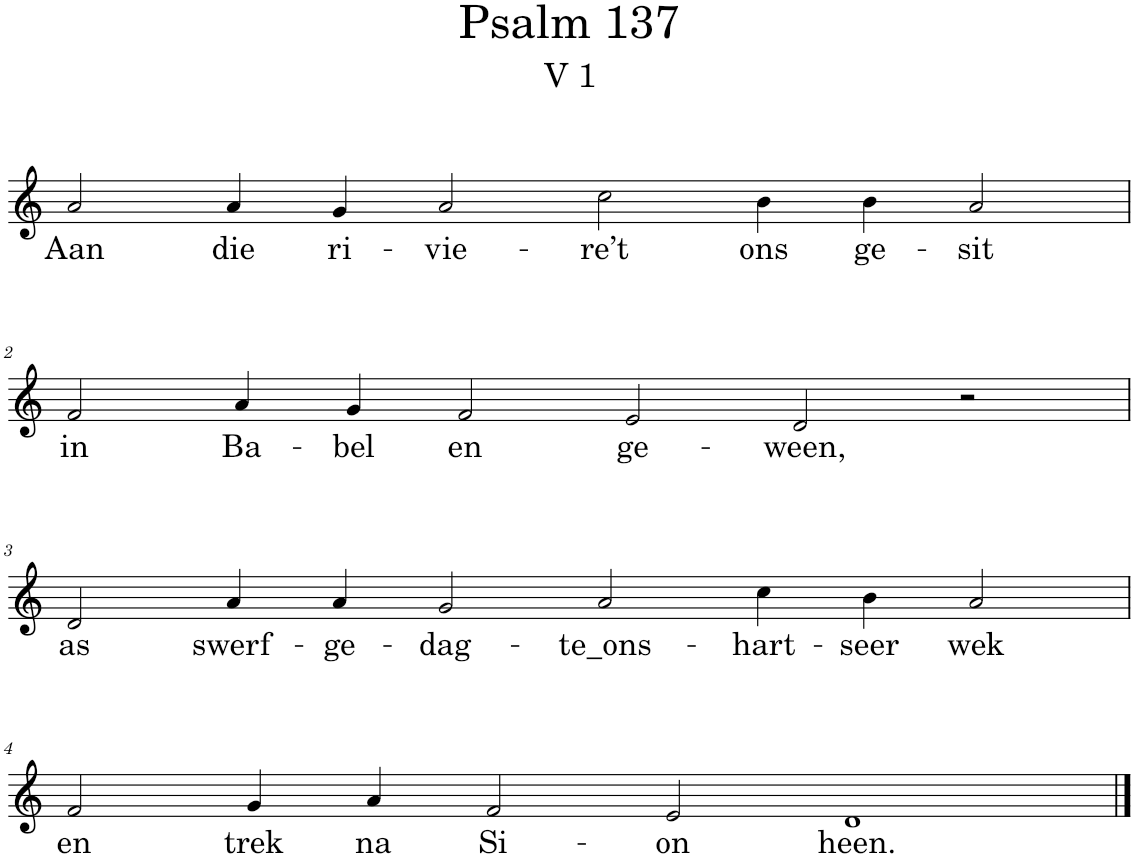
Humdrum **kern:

**kern	**text
*part1	*part1
*staff1	*staff1
*I"Pipe Organ	*
*I'Org.	*
*clefG2	*
*k[]	*
*M12/4	*
=1	=1
!	!LO:LY:b
2a/	Aan
!	!LO:LY:b
4a/	die
!	!LO:LY:b
4g/	ri-
!	!LO:LY:b
2a/	-vie-
!	!LO:LY:b
2cc\	-re’t
!	!LO:LY:b
4b\	ons
!	!LO:LY:b
4b\	ge-
!	!LO:LY:b
2a/	-sit
!!LO:LB:g=z
=2	=2
*M12/4	*
!	!LO:LY:b
2f/	in
!	!LO:LY:b
4a/	Ba-
!	!LO:LY:b
4g/	-bel
!	!LO:LY:b
2f/	en
!	!LO:LY:b
2e/	ge-
!	!LO:LY:b
2d/	-ween,
2r	.
!!LO:LB:g=z
=3	=3
*M12/4	*
!	!LO:LY:b
2d/	as
!	!LO:LY:b
4a/	swerf-
!	!LO:LY:b
4a/	-ge-
!	!LO:LY:b
2g/	-dag-
!	!LO:LY:b
2a/	-te_ons-
!	!LO:LY:b
4cc\	-hart-
!	!LO:LY:b
4b\	-seer
!	!LO:LY:b
2a/	wek
!!LO:LB:g=z
=4	=4
*M12/4	*
!	!LO:LY:b
2f/	en
!	!LO:LY:b
4g/	trek
!	!LO:LY:b
4a/	na
!	!LO:LY:b
2f/	Si-
!	!LO:LY:b
2e/	-on
!	!LO:LY:b
1d	heen.
==	==
*-	*-
